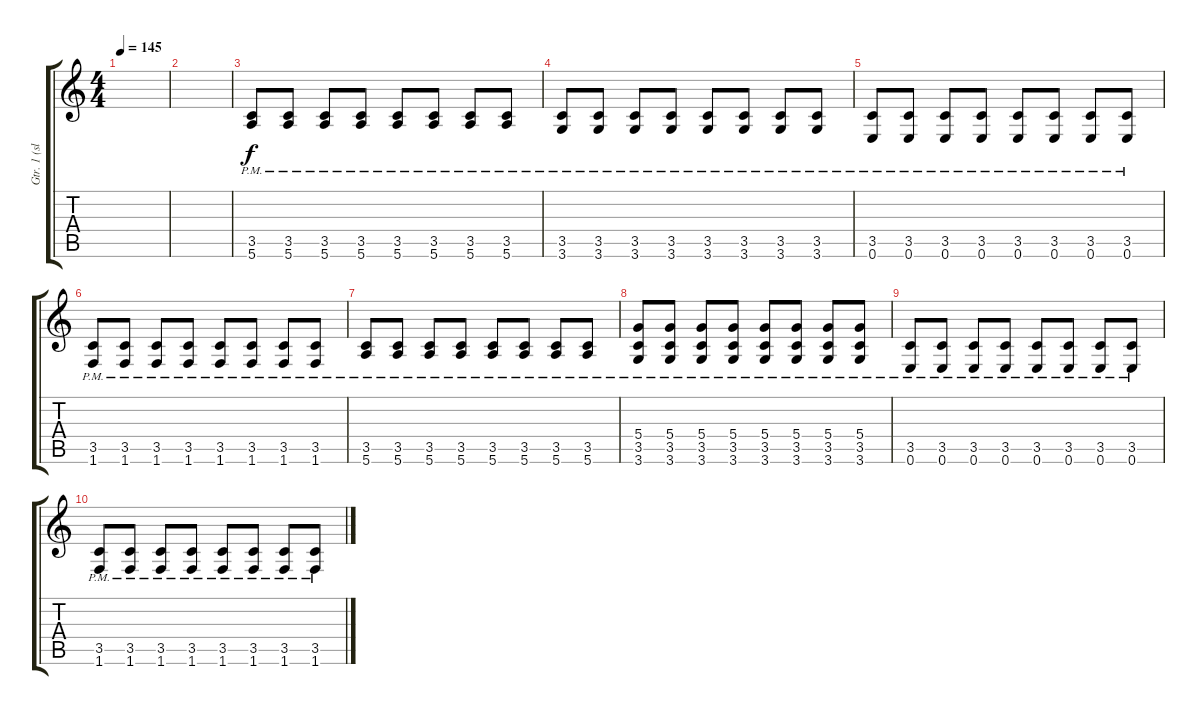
\track ("Gtr. 1 (slight dist.)" "Gtr. 1 (sl") {instrument overdrivenguitar}
\staff {score tabs}
\tuning (E4 B3 G3 D3 A2 E2) {hide}
\ts (4 4)
\tempo 145
\clef g2
\ks c
|
|
(3.5{pm} 5.6{pm}).8 (3.5{pm} 5.6{pm}).8 (3.5{pm} 5.6{pm}).8 (3.5{pm} 5.6{pm}).8 (3.5{pm} 5.6{pm}).8 (3.5{pm} 5.6{pm}).8 (3.5{pm} 5.6{pm}).8 (3.5{pm} 5.6{pm}).8 |
(3.5{pm} 3.6{pm}).8 (3.5{pm} 3.6{pm}).8 (3.5{pm} 3.6{pm}).8 (3.5{pm} 3.6{pm}).8 (3.5{pm} 3.6{pm}).8 (3.5{pm} 3.6{pm}).8 (3.5{pm} 3.6{pm}).8 (3.5{pm} 3.6{pm}).8 |
(3.5{pm} 0.6{pm}).8 (3.5{pm} 0.6{pm}).8 (3.5{pm} 0.6{pm}).8 (3.5{pm} 0.6{pm}).8 (3.5{pm} 0.6{pm}).8 (3.5{pm} 0.6{pm}).8 (3.5{pm} 0.6{pm}).8 (3.5{pm} 0.6{pm}).8 |
(3.5{pm} 1.6{pm}).8 (3.5{pm} 1.6{pm}).8 (3.5{pm} 1.6{pm}).8 (3.5{pm} 1.6{pm}).8 (3.5{pm} 1.6{pm}).8 (3.5{pm} 1.6{pm}).8 (3.5{pm} 1.6{pm}).8 (3.5{pm} 1.6{pm}).8 |
(3.5{pm} 5.6{pm}).8 (3.5{pm} 5.6{pm}).8 (3.5{pm} 5.6{pm}).8 (3.5{pm} 5.6{pm}).8 (3.5{pm} 5.6{pm}).8 (3.5{pm} 5.6{pm}).8 (3.5{pm} 5.6{pm}).8 (3.5{pm} 5.6{pm}).8 |
(5.4{pm} 3.5{pm} 3.6{pm}).8 (5.4{pm} 3.5{pm} 3.6{pm}).8 (5.4{pm} 3.5{pm} 3.6{pm}).8 (5.4{pm} 3.5{pm} 3.6{pm}).8 (5.4{pm} 3.5{pm} 3.6{pm}).8 (5.4{pm} 3.5{pm} 3.6{pm}).8 (5.4{pm} 3.5{pm} 3.6{pm}).8 (5.4{pm} 3.5{pm} 3.6{pm}).8 |
(3.5{pm} 0.6{pm}).8 (3.5{pm} 0.6{pm}).8 (3.5{pm} 0.6{pm}).8 (3.5{pm} 0.6{pm}).8 (3.5{pm} 0.6{pm}).8 (3.5{pm} 0.6{pm}).8 (3.5{pm} 0.6{pm}).8 (3.5{pm} 0.6{pm}).8 |
(3.5{pm} 1.6{pm}).8 (3.5{pm} 1.6{pm}).8 (3.5{pm} 1.6{pm}).8 (3.5{pm} 1.6{pm}).8 (3.5{pm} 1.6{pm}).8 (3.5{pm} 1.6{pm}).8 (3.5{pm} 1.6{pm}).8 (3.5{pm} 1.6{pm}).8
